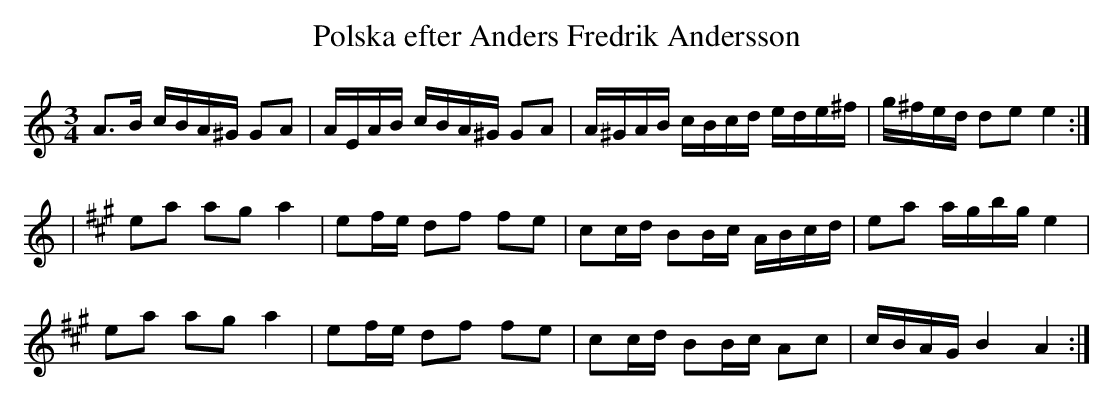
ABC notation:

X:1
T:Polska efter Anders Fredrik Andersson
L:1/16
M:3/4
K:Am
A2>B2 cBA^G G2A2 | AEAB cBA^G G2A2 | A^GAB cBcd ede^f | g^fed d2e2 e4 :|
|[K:A] e2a2 a2g2- a4 | e2fe d2f2 f2e2 | c2cd B2Bc ABcd | e2a2 agbg e4 |
e2a2 a2g2- a4 | e2fe d2f2 f2e2 | c2cd B2Bc A2c2 | cBAG B4 A4 :|
